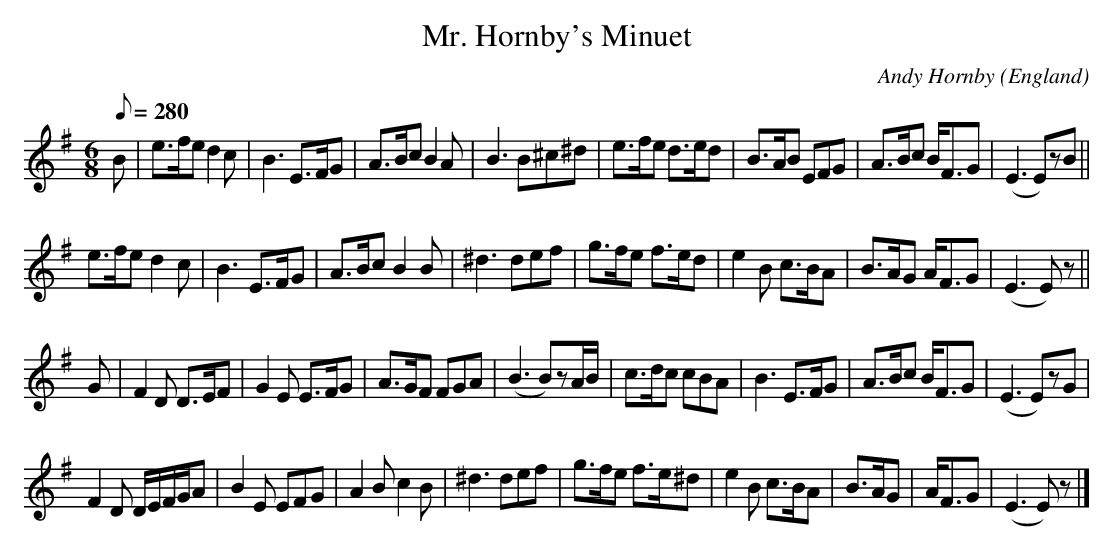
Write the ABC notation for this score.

X:1
T:Mr. Hornby's Minuet
C:Andy Hornby
M:6/8
O:England
Q:1/8=280
K:E min
B|\
e>fe d2c|B3 E>FG|A>Bc B2A|B3 B^c^d|\
e>fe d>ed|B>AB EFG|A>Bc B<FG|(E3 E)zB||
e>fe d2c|B3 E>FG|A>Bc B2B|^d3 def|\
g>fe f>ed|e2B c>BA|B>AG A<FG|(E3 E)z||
G|\
F2D D>EF|G2E E>FG|A>GF FGA|(B3 B)zA/B/|\
c>dc cBA|B3 E>FG|A>Bc B<FG|(E3 E)zG|
F2D D/E/F/G/A|B2E EFG| A2B c2B|^d3 def|\
g>fe f>e^d|e2B c>BA|B>AG|A<FG|(E3 E)z|]
